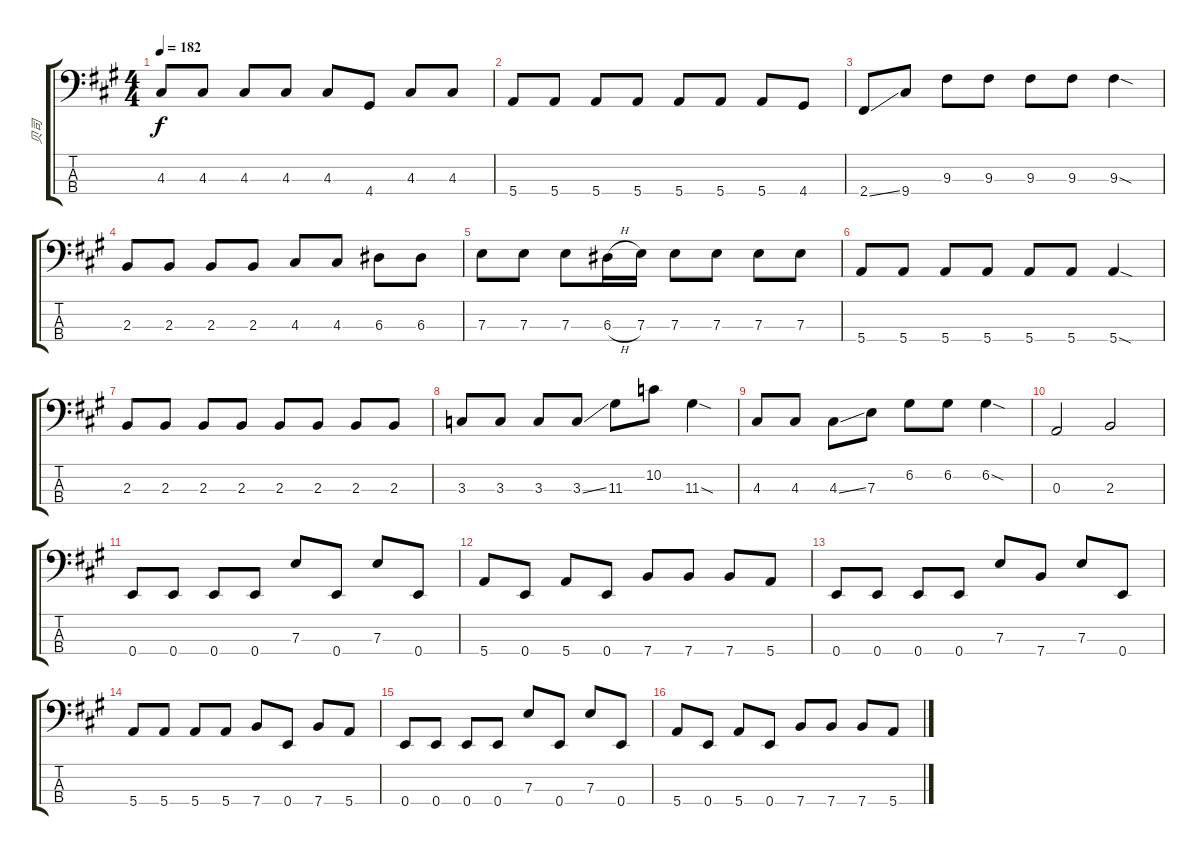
\track ("贝司" "贝司") {instrument electricbassfinger}
\staff {score tabs}
\tuning (G2 D2 A1 E1) {hide}
\ts (4 4)
\tempo 182
\clef f4
\ks a
4.3.8{dy f} 4.3.8 4.3.8 4.3.8 4.3.8 4.4.8 4.3.8 4.3.8 |
5.4.8 5.4.8 5.4.8 5.4.8 5.4.8 5.4.8 5.4.8 4.4.8 |
2.4{ss}.8 9.4.8 9.3.8 9.3.8 9.3.8 9.3.8 9.3{sod}.4 |
2.3.8 2.3.8 2.3.8 2.3.8 4.3.8 4.3.8 6.3.8 6.3.8 |
7.3.8 7.3.8 7.3.8 6.3{h}.16 7.3.16 7.3.8 7.3.8 7.3.8 7.3.8 |
5.4.8 5.4.8 5.4.8 5.4.8 5.4.8 5.4.8 5.4{sod}.4 |
2.3.8 2.3.8 2.3.8 2.3.8 2.3.8 2.3.8 2.3.8 2.3.8 |
3.3.8 3.3.8 3.3.8 3.3{ss}.8 11.3.8 10.2.8 11.3{sod}.4 |
4.3.8 4.3.8 4.3{ss}.8 7.3.8 6.2.8 6.2.8 6.2{sod}.4 |
0.3.2 2.3.2 |
0.4.8 0.4.8 0.4.8 0.4.8 7.3.8 0.4.8 7.3.8 0.4.8 |
5.4.8 0.4.8 5.4.8 0.4.8 7.4.8 7.4.8 7.4.8 5.4.8 |
0.4.8 0.4.8 0.4.8 0.4.8 7.3.8 7.4.8 7.3.8 0.4.8 |
5.4.8 5.4.8 5.4.8 5.4.8 7.4.8 0.4.8 7.4.8 5.4.8 |
0.4.8 0.4.8 0.4.8 0.4.8 7.3.8 0.4.8 7.3.8 0.4.8 |
5.4.8 0.4.8 5.4.8 0.4.8 7.4.8 7.4.8 7.4.8 5.4.8
